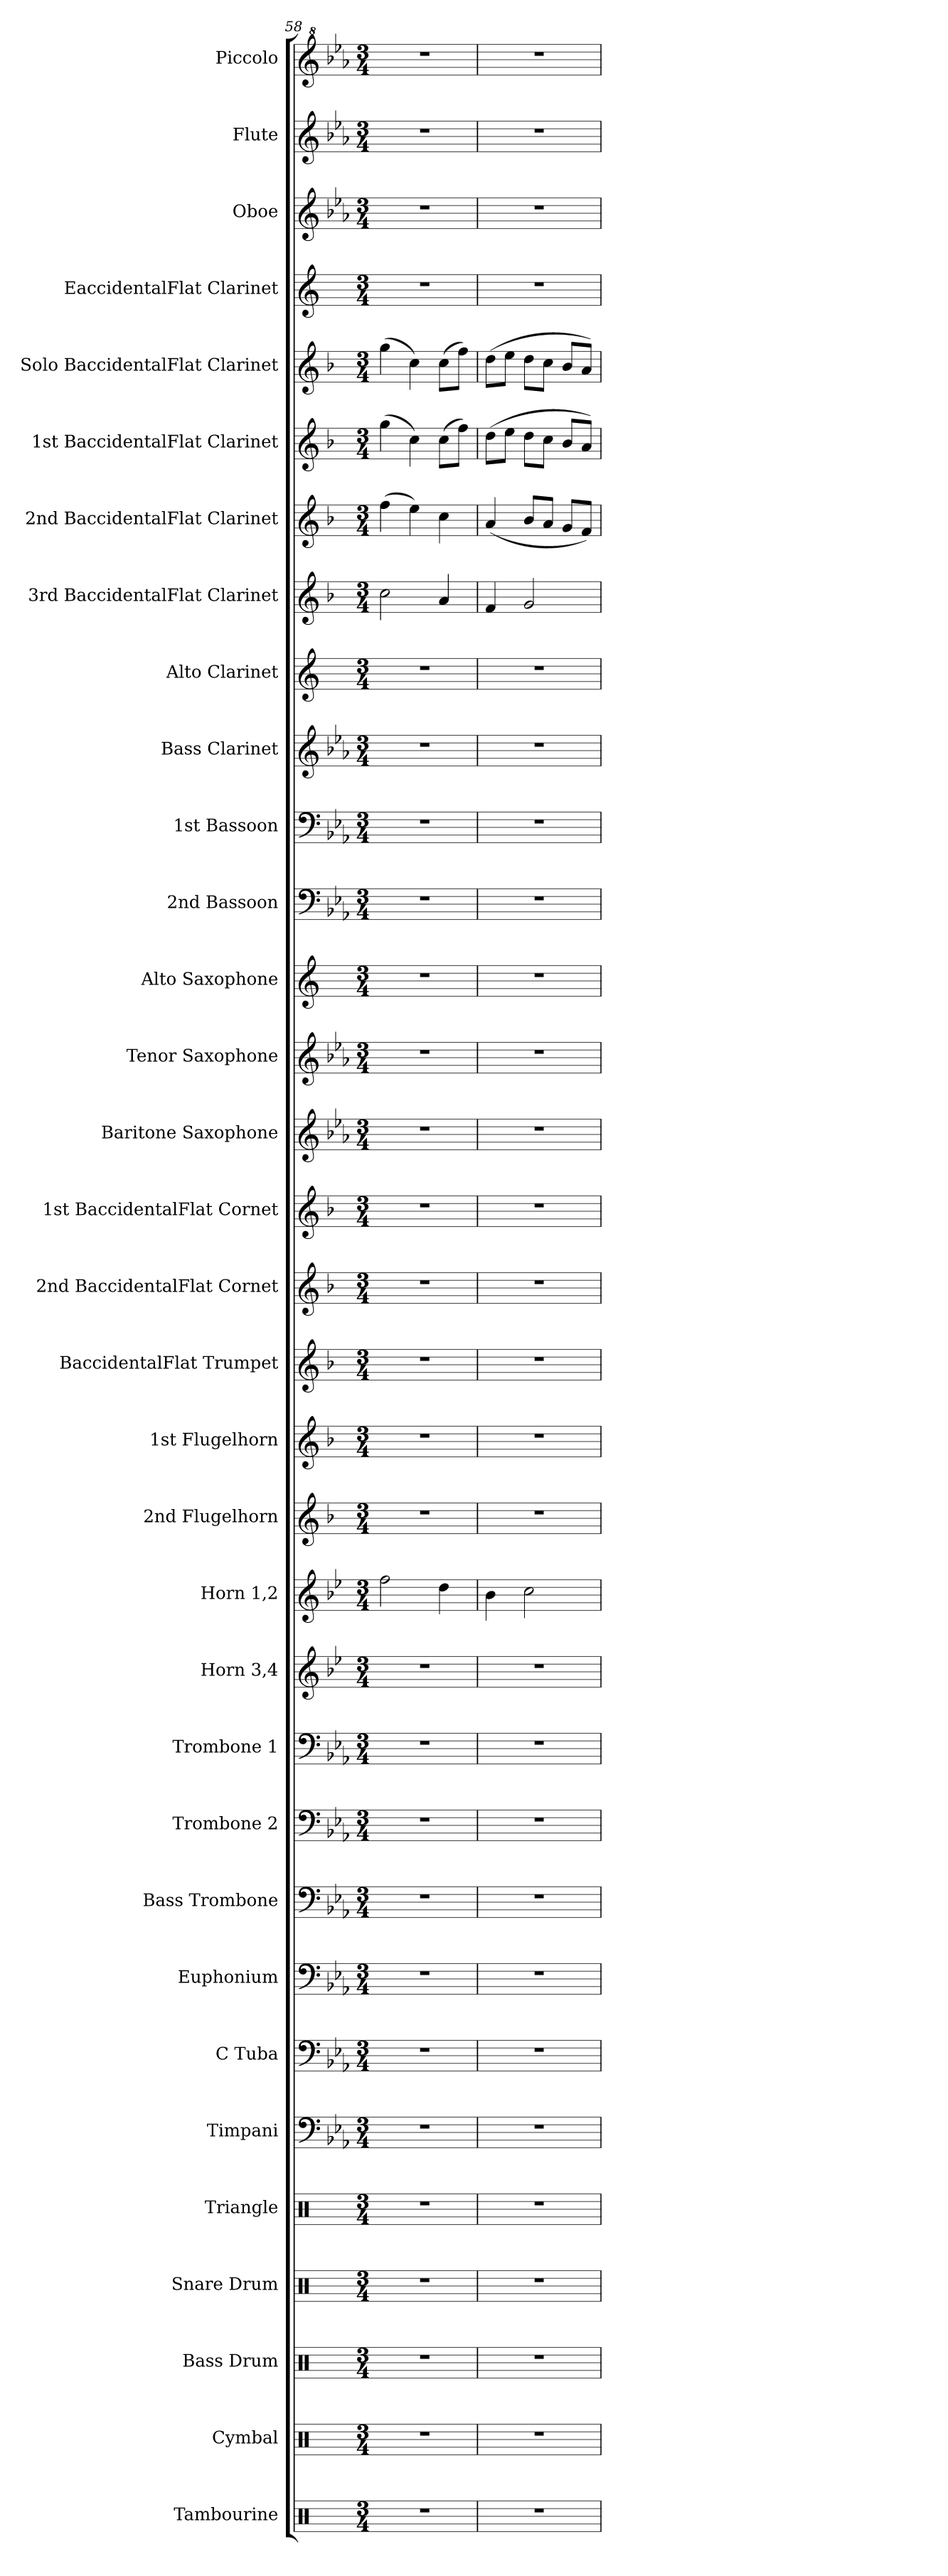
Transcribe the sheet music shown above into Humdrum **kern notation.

**kern	**kern	**kern	**kern	**kern	**kern	**kern	**kern	**kern	**kern	**kern	**kern	**kern	**kern	**kern	**kern	**kern	**kern	**kern	**kern	**kern	**kern	**kern	**kern	**kern	**kern	**kern	**kern	**kern	**kern	**kern	**kern	**kern
*part33	*part32	*part31	*part30	*part29	*part28	*part27	*part26	*part25	*part24	*part23	*part22	*part21	*part20	*part19	*part18	*part17	*part16	*part15	*part14	*part13	*part12	*part11	*part10	*part9	*part8	*part7	*part6	*part5	*part4	*part3	*part2	*part1
*staff33	*staff32	*staff31	*staff30	*staff29	*staff28	*staff27	*staff26	*staff25	*staff24	*staff23	*staff22	*staff21	*staff20	*staff19	*staff18	*staff17	*staff16	*staff15	*staff14	*staff13	*staff12	*staff11	*staff10	*staff9	*staff8	*staff7	*staff6	*staff5	*staff4	*staff3	*staff2	*staff1
*I"Tambourine	*I"Cymbal	*I"Bass Drum	*I"Snare Drum	*I"Triangle	*I"Timpani	*I"C Tuba	*I"Euphonium	*I"Bass Trombone	*I"Trombone 2	*I"Trombone 1	*I"Horn 3,4	*I"Horn 1,2	*I"2nd Flugelhorn	*I"1st Flugelhorn	*I"BaccidentalFlat Trumpet	*I"2nd BaccidentalFlat Cornet	*I"1st BaccidentalFlat Cornet	*I"Baritone Saxophone	*I"Tenor Saxophone	*I"Alto Saxophone	*I"2nd Bassoon	*I"1st Bassoon	*I"Bass Clarinet	*I"Alto Clarinet	*I"3rd BaccidentalFlat Clarinet	*I"2nd BaccidentalFlat Clarinet	*I"1st BaccidentalFlat Clarinet	*I"Solo BaccidentalFlat Clarinet	*I"EaccidentalFlat Clarinet	*I"Oboe	*I"Flute	*I"Piccolo
*I'Tamb.	*I'Cym.	*I'B. Dr.	*I'Sn. Dr.	*I'Trgl.	*I'Timp.	*I'C Tu.	*I'Eu.	*I'B. Trb.	*I'Trb. 2	*I'Trb. 1	*I'Hn. 3,4	*I'Hn. 1,2	*I'2nd Flghn.	*I'1st Flghn.	*I'BaccidentalFlat Tpt.	*I'2nd BaccidentalFlat Cnt.	*I'1st BaccidentalFlat Cnt.	*I'Bar. Sax.	*I'T. Sax.	*I'A. Sax.	*I'2nd Bsn.	*I'1st Bsn.	*I'B. Cl.	*I'A. Cl.	*I'3rd BaccidentalFlat Cl.	*I'2nd BaccidentalFlat Cl.	*I'1st BaccidentalFlat Cl.	*I'Solo BaccidentalFlat Cl.	*I'EaccidentalFlat Cl.	*I'Ob.	*I'Fl.	*I'Picc.
*clefX	*clefX	*clefX	*clefX	*clefX	*clefF4	*clefF4	*clefF4	*clefF4	*clefF4	*clefF4	*clefG2	*clefG2	*clefG2	*clefG2	*clefG2	*clefG2	*clefG2	*clefG2	*clefG2	*clefG2	*clefF4	*clefF4	*clefG2	*clefG2	*clefG2	*clefG2	*clefG2	*clefG2	*clefG2	*clefG2	*clefG2	*clefG^2
*	*	*	*	*	*	*	*	*	*	*	*ITrd4c7	*ITrd4c7	*ITrd1c2	*ITrd1c2	*ITrd1c2	*ITrd1c2	*ITrd1c2	*ITrd12c21	*ITrd8c14	*ITrd5c9	*	*	*ITrd8c14	*ITrd5c9	*ITrd1c2	*ITrd1c2	*ITrd1c2	*ITrd1c2	*ITrd-2c-3	*	*	*ITrd-7c-12
*k[]	*k[]	*k[]	*k[]	*k[]	*k[b-e-a-]	*k[b-e-a-]	*k[b-e-a-]	*k[b-e-a-]	*k[b-e-a-]	*k[b-e-a-]	*k[b-e-a-]	*k[b-e-a-]	*k[b-e-a-]	*k[b-e-a-]	*k[b-e-a-]	*k[b-e-a-]	*k[b-e-a-]	*k[b-e-a-]	*k[b-e-a-]	*k[b-e-a-]	*k[b-e-a-]	*k[b-e-a-]	*k[b-e-a-]	*k[b-e-a-]	*k[b-e-a-]	*k[b-e-a-]	*k[b-e-a-]	*k[b-e-a-]	*k[b-e-a-]	*k[b-e-a-]	*k[b-e-a-]	*k[b-e-a-]
*M3/4	*M3/4	*M3/4	*M3/4	*M3/4	*M3/4	*M3/4	*M3/4	*M3/4	*M3/4	*M3/4	*M3/4	*M3/4	*M3/4	*M3/4	*M3/4	*M3/4	*M3/4	*M3/4	*M3/4	*M3/4	*M3/4	*M3/4	*M3/4	*M3/4	*M3/4	*M3/4	*M3/4	*M3/4	*M3/4	*M3/4	*M3/4	*M3/4
=58	=58	=58	=58	=58	=58	=58	=58	=58	=58	=58	=58	=58	=58	=58	=58	=58	=58	=58	=58	=58	=58	=58	=58	=58	=58	=58	=58	=58	=58	=58	=58	=58
2.r	2.r	2.r	2.r	2.r	2.r	2.r	2.r	2.r	2.r	2.r	2.r	2b-\	2.r	2.r	2.r	2.r	2.r	2.r	2.r	2.r	2.r	2.r	2.r	2.r	2b-\	(4ee-\	(4ff\	(4ff\	2.r	2.r	2.r	2.r
.	.	.	.	.	.	.	.	.	.	.	.	.	.	.	.	.	.	.	.	.	.	.	.	.	.	4dd\)	4b-\)	4b-\)	.	.	.	.
.	.	.	.	.	.	.	.	.	.	.	.	4g\	.	.	.	.	.	.	.	.	.	.	.	.	4g/	4b-\	(8b-\L	(8b-\L	.	.	.	.
.	.	.	.	.	.	.	.	.	.	.	.	.	.	.	.	.	.	.	.	.	.	.	.	.	.	.	8ee-\J)	8ee-\J)	.	.	.	.
=59	=59	=59	=59	=59	=59	=59	=59	=59	=59	=59	=59	=59	=59	=59	=59	=59	=59	=59	=59	=59	=59	=59	=59	=59	=59	=59	=59	=59	=59	=59	=59	=59
2.r	2.r	2.r	2.r	2.r	2.r	2.r	2.r	2.r	2.r	2.r	2.r	4e-\	2.r	2.r	2.r	2.r	2.r	2.r	2.r	2.r	2.r	2.r	2.r	2.r	4e-/	(4g/	(8cc\L	(8cc\L	2.r	2.r	2.r	2.r
.	.	.	.	.	.	.	.	.	.	.	.	.	.	.	.	.	.	.	.	.	.	.	.	.	.	.	8dd\J	8dd\J	.	.	.	.
.	.	.	.	.	.	.	.	.	.	.	.	2f\	.	.	.	.	.	.	.	.	.	.	.	.	2f/	8a-/L	8cc\L	8cc\L	.	.	.	.
.	.	.	.	.	.	.	.	.	.	.	.	.	.	.	.	.	.	.	.	.	.	.	.	.	.	8g/J	8b-\J	8b-\J	.	.	.	.
.	.	.	.	.	.	.	.	.	.	.	.	.	.	.	.	.	.	.	.	.	.	.	.	.	.	8f/L	8a-/L	8a-/L	.	.	.	.
.	.	.	.	.	.	.	.	.	.	.	.	.	.	.	.	.	.	.	.	.	.	.	.	.	.	8e-/J)	8g/J)	8g/J)	.	.	.	.
=	=	=	=	=	=	=	=	=	=	=	=	=	=	=	=	=	=	=	=	=	=	=	=	=	=	=	=	=	=	=	=	=
*-	*-	*-	*-	*-	*-	*-	*-	*-	*-	*-	*-	*-	*-	*-	*-	*-	*-	*-	*-	*-	*-	*-	*-	*-	*-	*-	*-	*-	*-	*-	*-	*-
